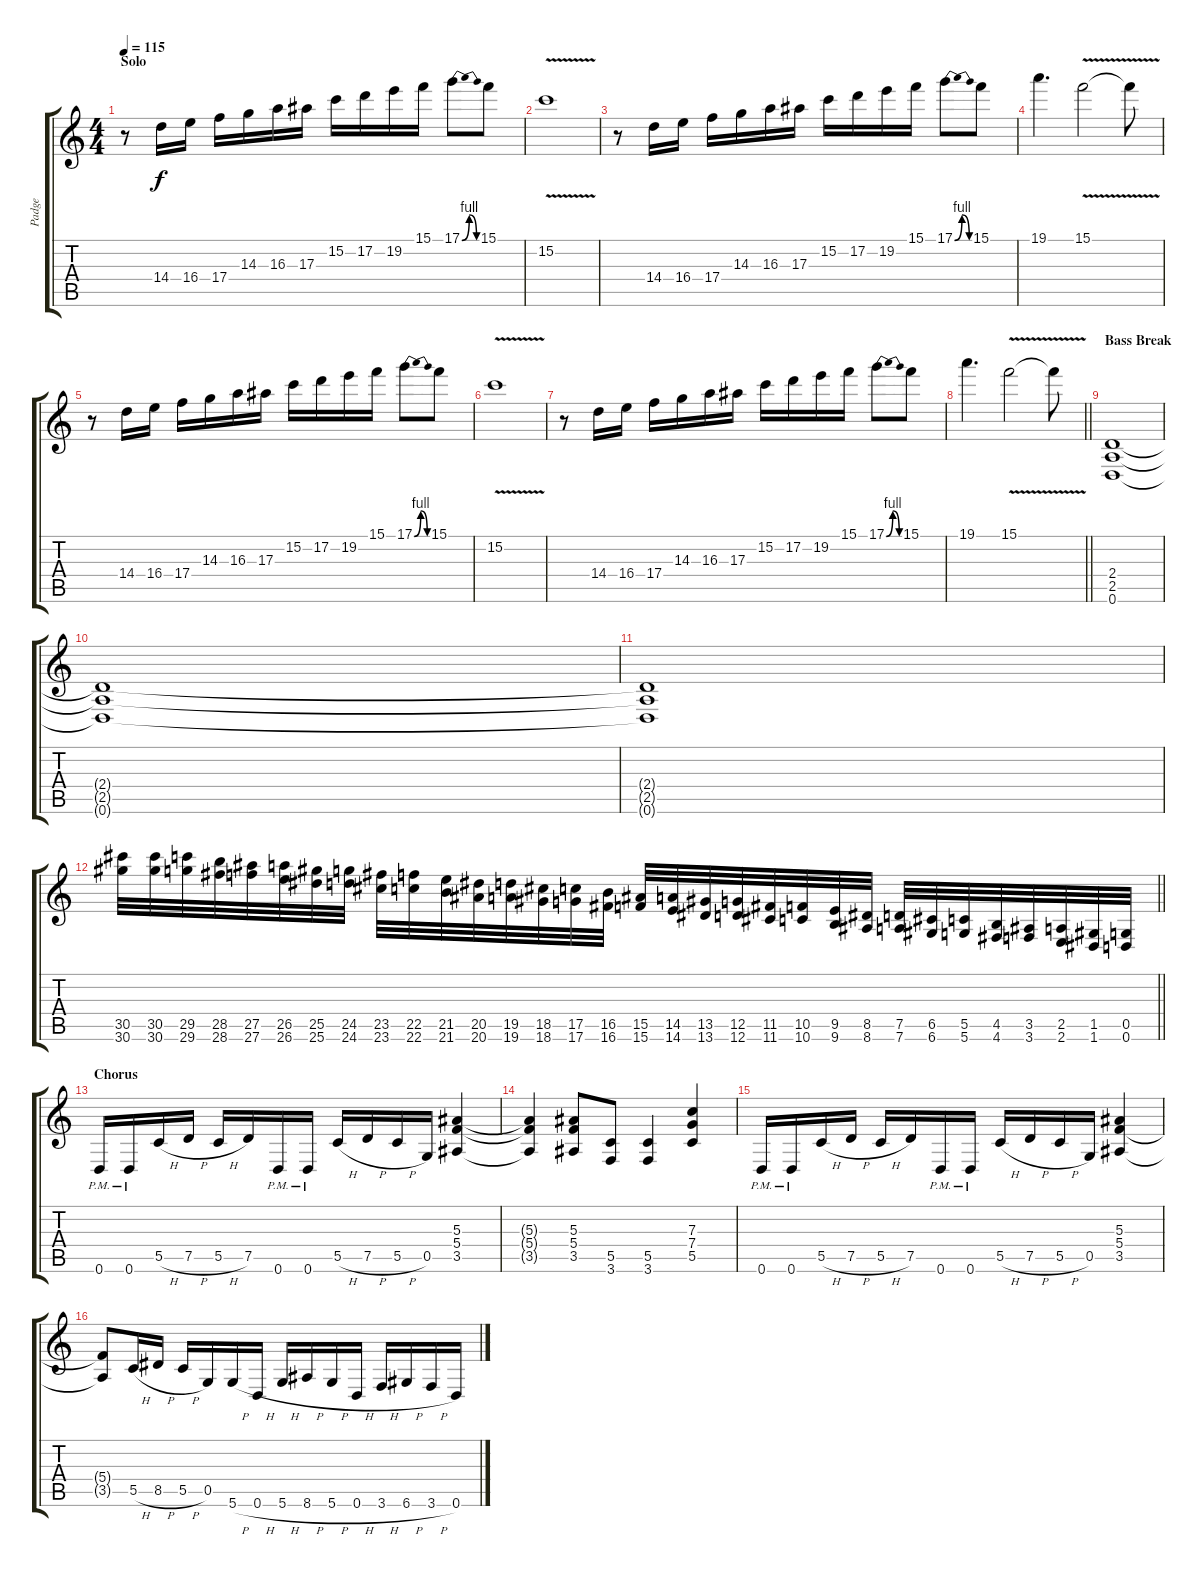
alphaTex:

\track ("Padge" "Padge") {instrument distortionguitar}
\staff {score tabs}
\tuning (D4 A3 F3 C3 G2 D2) {hide}
\ts (4 4)
\section ("" "Solo")
\tempo 115
\clef g2
\ks c
r.8{dy f} 14.4.16 16.4.16 17.4.16 14.3.16 16.3.16 17.3.16 15.2.16 17.2.16 19.2.16 15.1.16 17.1{be (bendrelease 0 0 15 4 45 4 60 0)}.8 15.1.8 |
15.2{v}.1 |
r.8 14.4.16 16.4.16 17.4.16 14.3.16 16.3.16 17.3.16 15.2.16 17.2.16 19.2.16 15.1.16 17.1{be (bendrelease 0 0 15 4 45 4 60 0)}.8 15.1.8 |
19.1.4{d} 15.1{v}.2 15.1{t}.8 |
r.8 14.4.16 16.4.16 17.4.16 14.3.16 16.3.16 17.3.16 15.2.16 17.2.16 19.2.16 15.1.16 17.1{be (bendrelease 0 0 15 4 45 4 60 0)}.8 15.1.8 |
15.2{v}.1 |
r.8 14.4.16 16.4.16 17.4.16 14.3.16 16.3.16 17.3.16 15.2.16 17.2.16 19.2.16 15.1.16 17.1{be (bendrelease 0 0 15 4 45 4 60 0)}.8 15.1.8 |
\barLineRight lightlight
19.1.4{d} 15.1{v}.2 15.1{t}.8 |
\section ("" "Bass Break")
(2.4 2.5 0.6).1 |
(2.4{t} 2.5{t} 0.6{t}).1 |
(2.4{t} 2.5{t} 0.6{t}).1 |
\barLineRight lightlight
(30.5 30.6).32{instrument guitarfretnoise} (30.5 30.6).32 (29.5 29.6).32 (28.5 28.6).32 (27.5 27.6).32 (26.5 26.6).32 (25.5 25.6).32 (24.5 24.6).32 (23.5 23.6).32 (22.5 22.6).32 (21.5 21.6).32 (20.5 20.6).32 (19.5 19.6).32 (18.5 18.6).32 (17.5 17.6).32 (16.5 16.6).32 (15.5 15.6).32 (14.5 14.6).32 (13.5 13.6).32 (12.5 12.6).32 (11.5 11.6).32 (10.5 10.6).32 (9.5 9.6).32 (8.5 8.6).32 (7.5 7.6).32 (6.5 6.6).32 (5.5 5.6).32 (4.5 4.6).32 (3.5 3.6).32 (2.5 2.6).32 (1.5 1.6).32 (0.5 0.6).32 |
\section ("" "Chorus")
0.6{pm}.16{instrument distortionguitar} 0.6{pm}.16 5.5{h}.16 7.5{h}.16 5.5{h}.16 7.5.16 0.6{pm}.16 0.6{pm}.16 5.5{h}.16 7.5{h}.16 5.5{h}.16 0.5.16 (5.3 5.4 3.5).4 |
(5.3{t} 5.4{t} 3.5{t}).4 (5.3 5.4 3.5).8 (5.5 3.6).8 (5.5 3.6).4 (7.3 7.4 5.5).4 |
0.6{pm}.16 0.6{pm}.16 5.5{h}.16 7.5{h}.16 5.5{h}.16 7.5.16 0.6{pm}.16 0.6{pm}.16 5.5{h}.16 7.5{h}.16 5.5{h}.16 0.5.16 (5.3 5.4 3.5).4 |
(5.4{t} 3.5{t}).8 5.5{h}.16 8.5{h}.16 5.5{h}.16 0.5.16 5.6{h}.16 0.6{h}.16 5.6{h}.16 8.6{h}.16 5.6{h}.16 0.6{h}.16 3.6{h}.16 6.6{h}.16 3.6{h}.16 0.6.16
